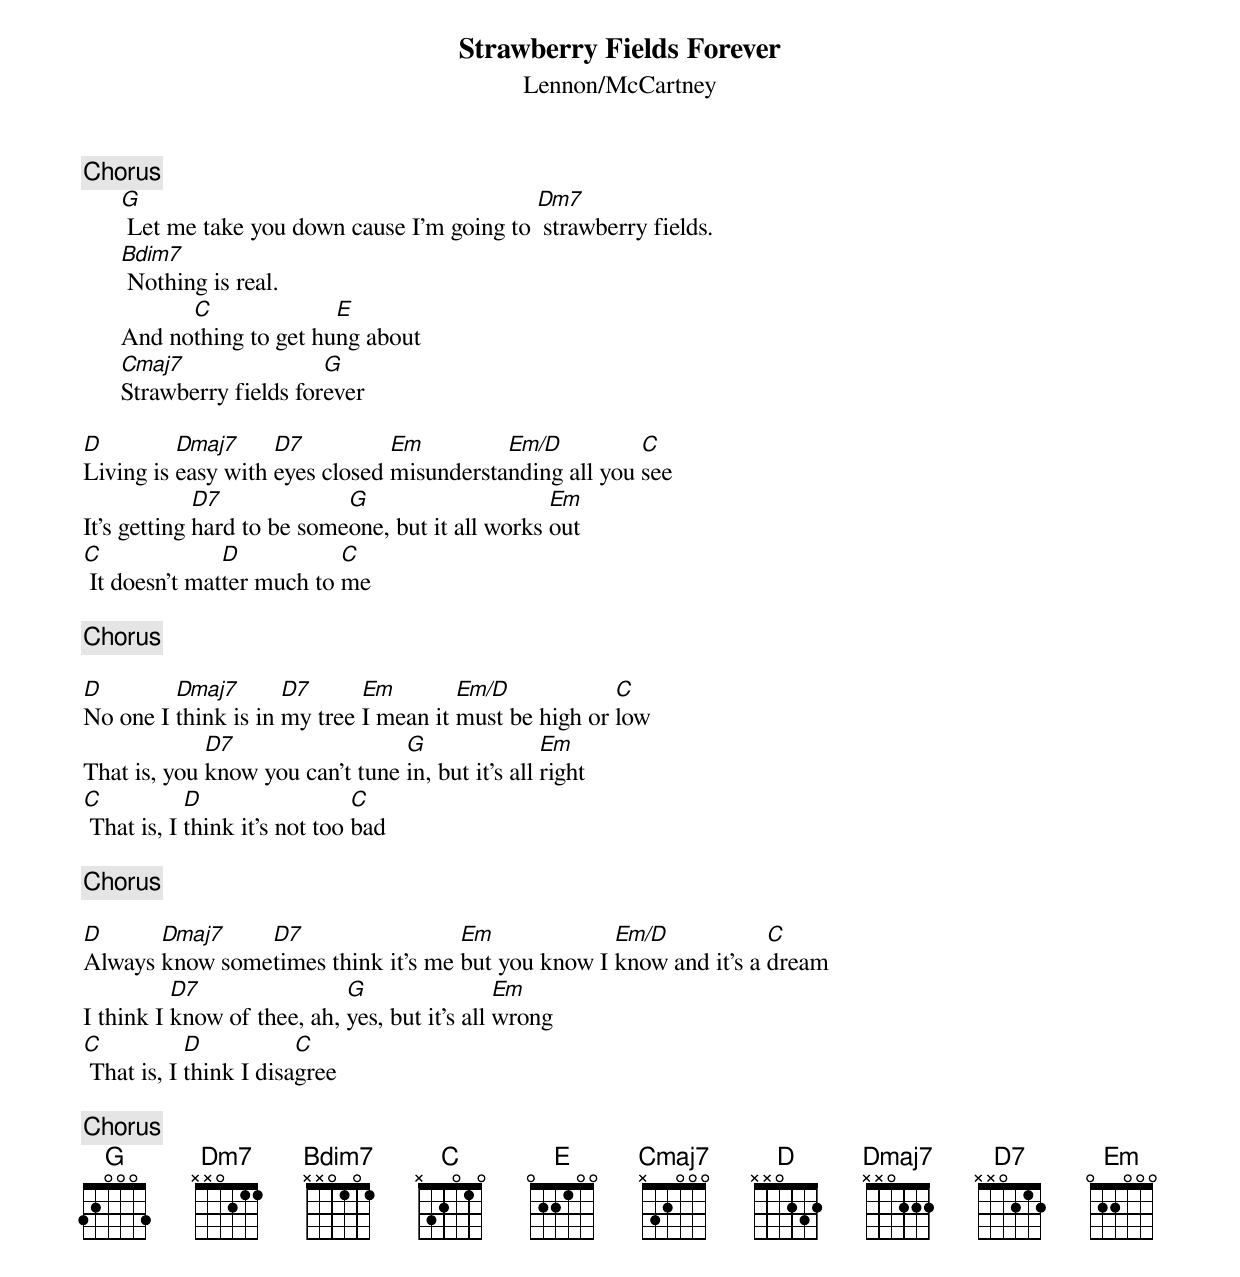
{title:Strawberry Fields Forever}
{st:Lennon/McCartney}
{define: Em/D 1 0 0 0 0 -1 -1}
{define: Bdim7 1 1 0 1 0 -1 -1}

{c:Chorus}
      [G] Let me take you down cause I'm going to [Dm7] strawberry fields.
      [Bdim7] Nothing is real.
      And no[C]thing to get hu[E]ng about
      [Cmaj7]Strawberry fields for[G]ever

[D]Living is [Dmaj7]easy with [D7]eyes closed [Em]misundersta[Em/D]nding all you [C]see
It's getting [D7]hard to be some[G]one, but it all works [Em]out
[C] It doesn't mat[D]ter much to [C]me

{c:Chorus}

[D]No one I [Dmaj7]think is in [D7]my tree [Em]I mean it [Em/D]must be high or [C]low
That is, you [D7]know you can't tune [G]in, but it's all [Em]right
[C] That is, I [D]think it's not too [C]bad

{c:Chorus}

[D]Always [Dmaj7]know some[D7]times think it's me [Em]but you know I [Em/D]know and it's a [C]dream
I think I [D7]know of thee, ah, [G]yes, but it's all [Em]wrong
[C] That is, I [D]think I disa[C]gree

{c:Chorus}
